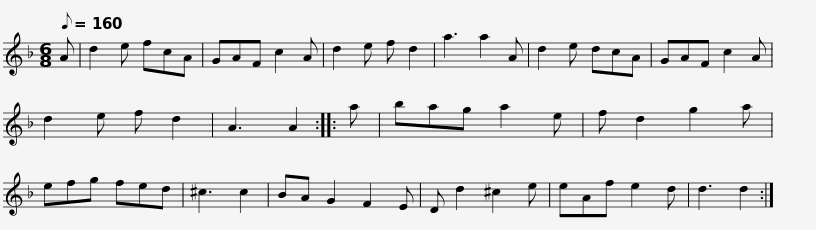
X:1
L:1/8
Q:1/8=160
M:6/8
I:linebreak $
K:Dmin
V:1 treble
V:1
 A | d2 e fcA | GAF c2 A | d2 e f d2 | a3 a2 A | %5
 d2 e dcA | GAF c2 A | d2 e f d2 | A3 A2 :: a |$ %10
 bag a2 e | f d2 g2 a | efg fed | ^c3 c2 | BA G2 F2 E | %15
 D d2 ^c2 e | eAf e2 d | d3 d2 :| %18
